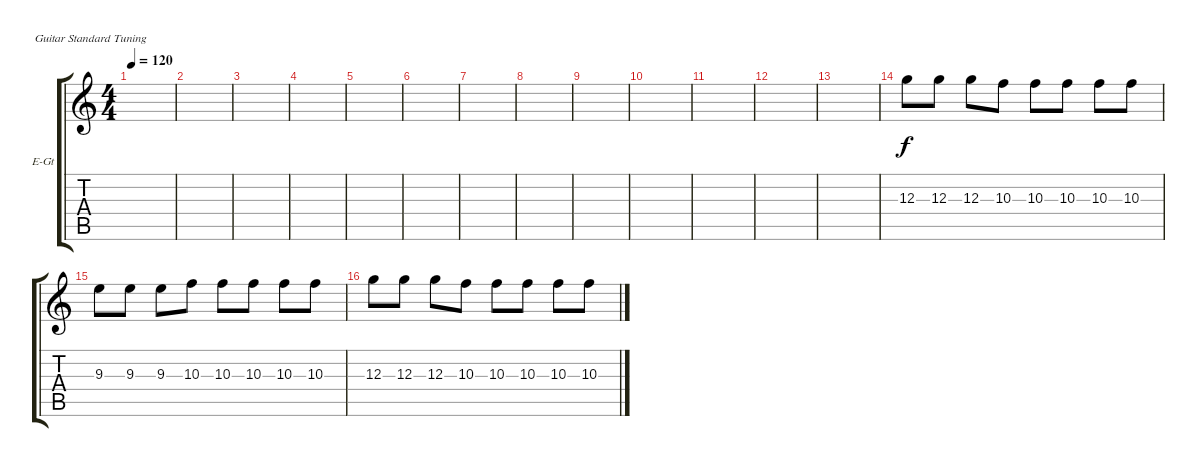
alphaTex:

\defaultSystemsLayout 4
\bracketExtendMode groupsimilarinstruments
\firstSystemTrackNameOrientation horizontal
\otherSystemsTrackNameOrientation horizontal
\track ("Electric Guitar" "E-Gt") {instrument overdrivenguitar}
\staff {score tabs}
\tuning (E4 B3 G3 D3 A2 E2)
\ts (4 4)
\tempo 120
\clef g2
\ks c
|
|
|
|
|
|
|
|
|
|
|
|
|
12.3.8{dy f} 12.3.8 12.3.8 10.3.8 10.3.8 10.3.8 10.3.8 10.3.8 |
9.3.8 9.3.8 9.3.8 10.3.8 10.3.8 10.3.8 10.3.8 10.3.8 |
12.3.8 12.3.8 12.3.8 10.3.8 10.3.8 10.3.8 10.3.8 10.3.8
